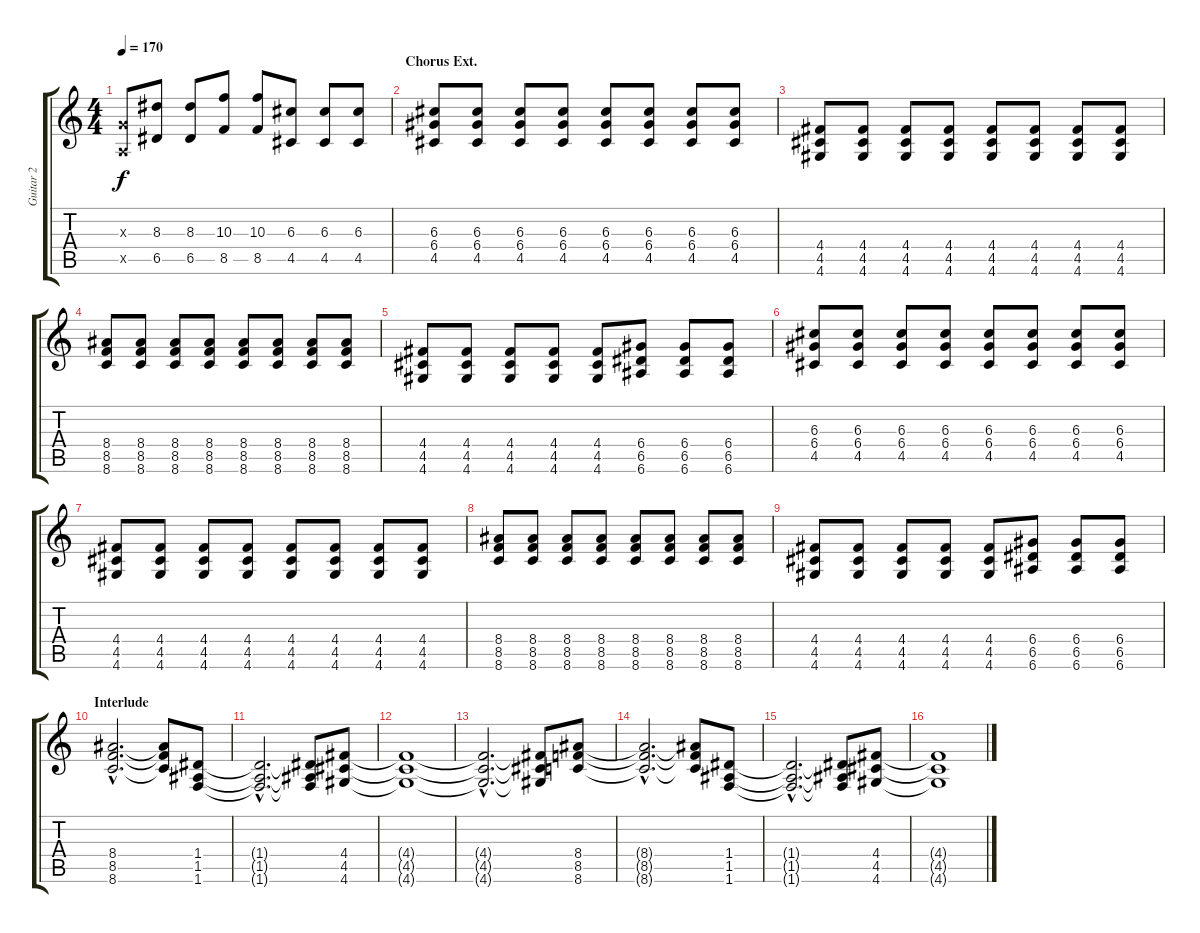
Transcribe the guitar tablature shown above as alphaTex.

\track ("Guitar 2" "Guitar 2") {instrument electricguitarclean}
\staff {score tabs}
\tuning (E4 B3 G3 D3 A2 E2) {hide}
\ts (4 4)
\tempo 170
\clef g2
\ks c
(0.3{x} 0.5{x}).8{dy f} (8.3 6.5).8 (8.3 6.5).8 (10.3 8.5).8 (10.3 8.5).8 (6.3 4.5).8 (6.3 4.5).8 (6.3 4.5).8 |
\section ("" "Chorus Ext.")
(6.3 6.4 4.5).8 (6.3 6.4 4.5).8 (6.3 6.4 4.5).8 (6.3 6.4 4.5).8 (6.3 6.4 4.5).8 (6.3 6.4 4.5).8 (6.3 6.4 4.5).8 (6.3 6.4 4.5).8 |
(4.4 4.5 4.6).8 (4.4 4.5 4.6).8 (4.4 4.5 4.6).8 (4.4 4.5 4.6).8 (4.4 4.5 4.6).8 (4.4 4.5 4.6).8 (4.4 4.5 4.6).8 (4.4 4.5 4.6).8 |
(8.4 8.5 8.6).8 (8.4 8.5 8.6).8 (8.4 8.5 8.6).8 (8.4 8.5 8.6).8 (8.4 8.5 8.6).8 (8.4 8.5 8.6).8 (8.4 8.5 8.6).8 (8.4 8.5 8.6).8 |
(4.4 4.5 4.6).8 (4.4 4.5 4.6).8 (4.4 4.5 4.6).8 (4.4 4.5 4.6).8 (4.4 4.5 4.6).8 (6.4 6.5 6.6).8 (6.4 6.5 6.6).8 (6.4 6.5 6.6).8 |
(6.3 6.4 4.5).8 (6.3 6.4 4.5).8 (6.3 6.4 4.5).8 (6.3 6.4 4.5).8 (6.3 6.4 4.5).8 (6.3 6.4 4.5).8 (6.3 6.4 4.5).8 (6.3 6.4 4.5).8 |
(4.4 4.5 4.6).8 (4.4 4.5 4.6).8 (4.4 4.5 4.6).8 (4.4 4.5 4.6).8 (4.4 4.5 4.6).8 (4.4 4.5 4.6).8 (4.4 4.5 4.6).8 (4.4 4.5 4.6).8 |
(8.4 8.5 8.6).8 (8.4 8.5 8.6).8 (8.4 8.5 8.6).8 (8.4 8.5 8.6).8 (8.4 8.5 8.6).8 (8.4 8.5 8.6).8 (8.4 8.5 8.6).8 (8.4 8.5 8.6).8 |
(4.4 4.5 4.6).8 (4.4 4.5 4.6).8 (4.4 4.5 4.6).8 (4.4 4.5 4.6).8 (4.4 4.5 4.6).8 (6.4 6.5 6.6).8 (6.4 6.5 6.6).8 (6.4 6.5 6.6).8 |
\section ("" "Interlude")
(8.4{hac} 8.5{hac} 8.6{hac}).2{d} (8.4{t} 8.5{t} 8.6{t}).8 (1.4 1.5 1.6).8 |
(1.4{hac t} 1.5{hac t} 1.6{hac t}).2{d} (1.4{t} 1.5{t} 1.6{t}).8 (4.4 4.5 4.6).8 |
(4.4{t} 4.5{t} 4.6{t}).1 |
(4.4{hac t} 4.5{hac t} 4.6{hac t}).2{d} (4.4{t} 4.5{t} 4.6{t}).8 (8.4 8.5 8.6).8 |
(8.4{hac t} 8.5{hac t} 8.6{hac t}).2{d} (8.4{t} 8.5{t} 8.6{t}).8 (1.4 1.5 1.6).8 |
(1.4{hac t} 1.5{hac t} 1.6{hac t}).2{d} (1.4{t} 1.5{t} 1.6{t}).8 (4.4 4.5 4.6).8 |
(4.4{t} 4.5{t} 4.6{t}).1
